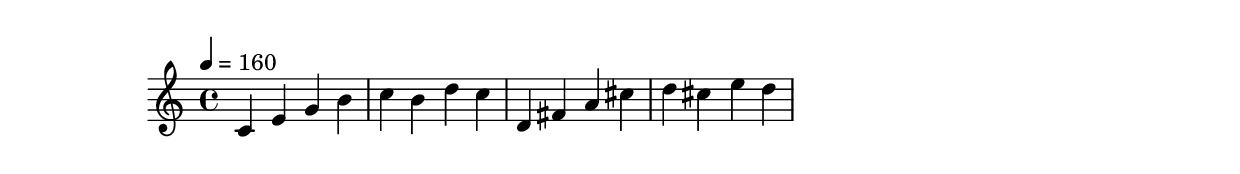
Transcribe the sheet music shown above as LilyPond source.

%% Do not edit this file; it is auto-generated from input/new
%% This file is in the public domain.
\version "2.11.62"

\header {
  lsrtags = "staff-notation"
  texidoc = "To change the tempo in MIDI output without printing
anything, make the metronome mark invisible:"

  doctitle = "Changing the tempo without a metronome mark"
} % begin verbatim

\score {
  \new Staff \relative c' {
    \tempo 4 = 160
    c4 e g b
    c4 b d c
    \set Score.tempoHideNote = ##t
    \tempo 4 = 96
    d,4 fis a cis
    d4 cis e d
  }
  \layout { }
  \midi { }
}
